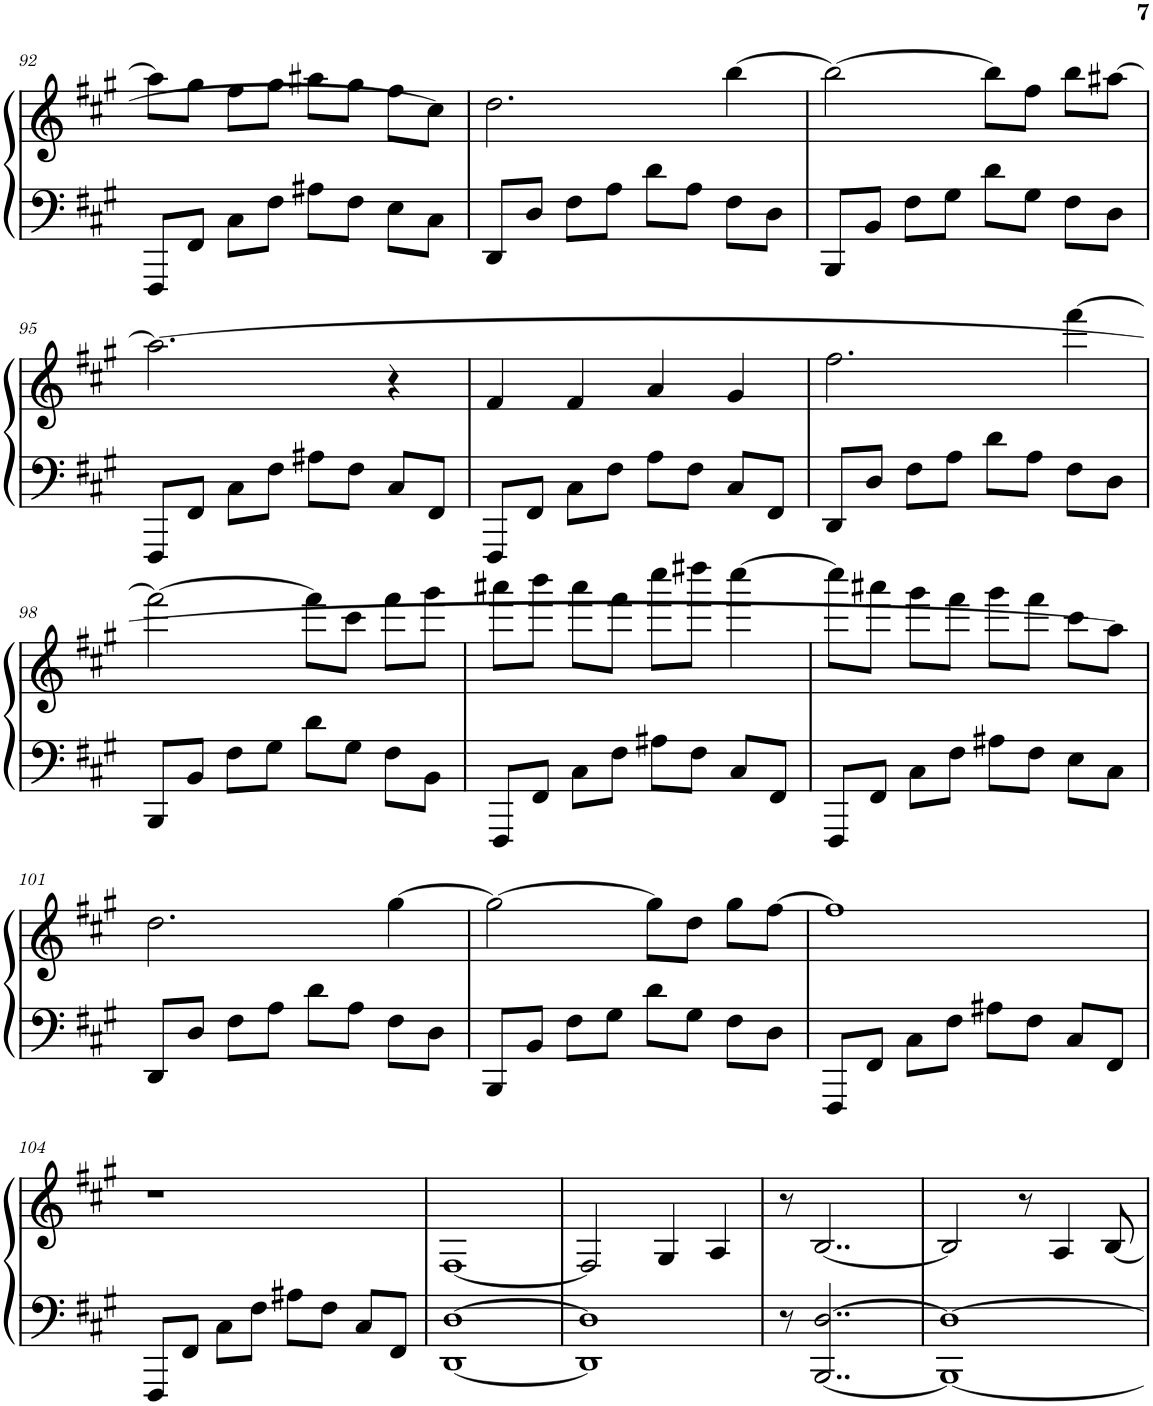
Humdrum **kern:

**kern	**kern
*part1	*part1
*staff2	*staff1
*I"Piano	*
*I'Pno.	*
!!LO:PB:g=z
*clefF4	*clefG2
*k[f#c#g#]	*k[f#c#g#]
*A:	*A:
*M4/4	*M4/4
=92	=92
8FFF#/L	8aa#\L]
8FF#/J	8gg#\J
8C#\L	8ff#\L
8F#\J	8gg#\J
8A#X\L	8aa#X\L
8F#\J	8gg#\J
8E\L	8ff#\L
8C#\J	8cc#\J]
=93	=93
8DD/L	2.dd\
8D/J	.
8F#\L	.
8A\J	.
8d\L	.
8A\J	.
8F#\L	[4bb\
8D\J	.
=94	=94
8BBB/L	2bb\_
8BB/J	.
8F#\L	.
8G#\J	.
8d\L	8bb\L]
8G#\J	8ff#\J
8F#\L	8bb\L
8D\J	[8aa#X\J
!!LO:LB:g=z
=95	=95
8FFF#/L	2.aa#\_
8FF#/J	.
8C#\L	.
8F#\J	.
8A#X\L	.
8F#\J	.
8C#/L	4r
8FF#/J	.
=96	=96
8FFF#/L	4f#/
8FF#/J	.
8C#\L	4f#/
8F#\J	.
8A\L	4a/
8F#\J	.
8C#/L	4g#/
8FF#/J	.
=97	=97
8DD/L	2.ff#\
8D/J	.
8F#\L	.
8A\J	.
8d\L	.
8A\J	.
8F#\L	[4fff#\
8D\J	.
!!LO:LB:g=z
=98	=98
8BBB/L	2fff#\_
8BB/J	.
8F#\L	.
8G#\J	.
8d\L	8fff#\L]
8G#\J	8ccc#\J
8F#\L	8fff#\L
8BB\J	8ggg#\J
=99	=99
8FFF#/L	8aaa#X\L
8FF#/J	8bbb\J
8C#\L	8aaa#\L
8F#\J	8fff#\J
8A#X\L	8cccc#\L
8F#\J	8dddd#X\J
8C#/L	[4cccc#\
8FF#/J	.
=100	=100
8FFF#/L	8cccc#\L]
8FF#/J	8aaa#X\J
8C#\L	8ggg#\L
8F#\J	8fff#\J
8A#X\L	8ggg#\L
8F#\J	8fff#\J
8E\L	8ccc#\L
8C#\J	8aa#\J]
!!LO:LB:g=z
=101	=101
8DD/L	2.dd\
8D/J	.
8F#\L	.
8A\J	.
8d\L	.
8A\J	.
8F#\L	[4gg#\
8D\J	.
=102	=102
8BBB/L	2gg#\_
8BB/J	.
8F#\L	.
8G#\J	.
8d\L	8gg#\L]
8G#\J	8dd\J
8F#\L	8gg#\L
8D\J	[8ff#\J
=103	=103
8FFF#/L	1ff#]
8FF#/J	.
8C#\L	.
8F#\J	.
8A#X\L	.
8F#\J	.
8C#/L	.
8FF#/J	.
!!LO:LB:g=z
=104	=104
8FFF#/L	1r
8FF#/J	.
8C#\L	.
8F#\J	.
8A#X\L	.
8F#\J	.
8C#/L	.
8FF#/J	.
=105	=105
[1DD [1D	[1F#
=106	=106
1DD] 1D]	2F#/]
.	4G#/
.	4A/
=107	=107
8r	8r
[2..BBB/ [2..D/	[2..B/
=108	=108
1BBB_ 1D_	2B/]
.	8r
.	4A/
.	[8B/
=	=
*-	*-
